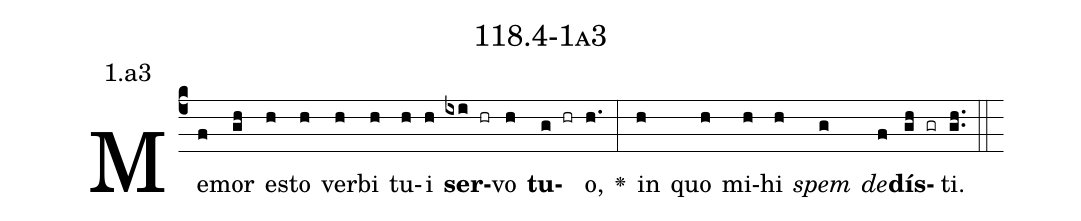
name: 118.4-1a3;
annotation: 1.a3;
%%
(c4)Me(f)mor(gh) es(h)to(h) ver(h)bi(h) tu(h)i(h) <b>ser</b>(ixi hr)vo(h) <b>tu</b>(g hr)o,(h.) <v>\greheightstar</v>(:) in(h) quo(h) mi(h)hi(h) <i>spem</i>(g) <i>de</i>(f)<b>dís</b>(gh gr)ti.(gh..) (::)


%E(h) u(h) o(g) u(f) a(gh) e.(gh..) (::)
